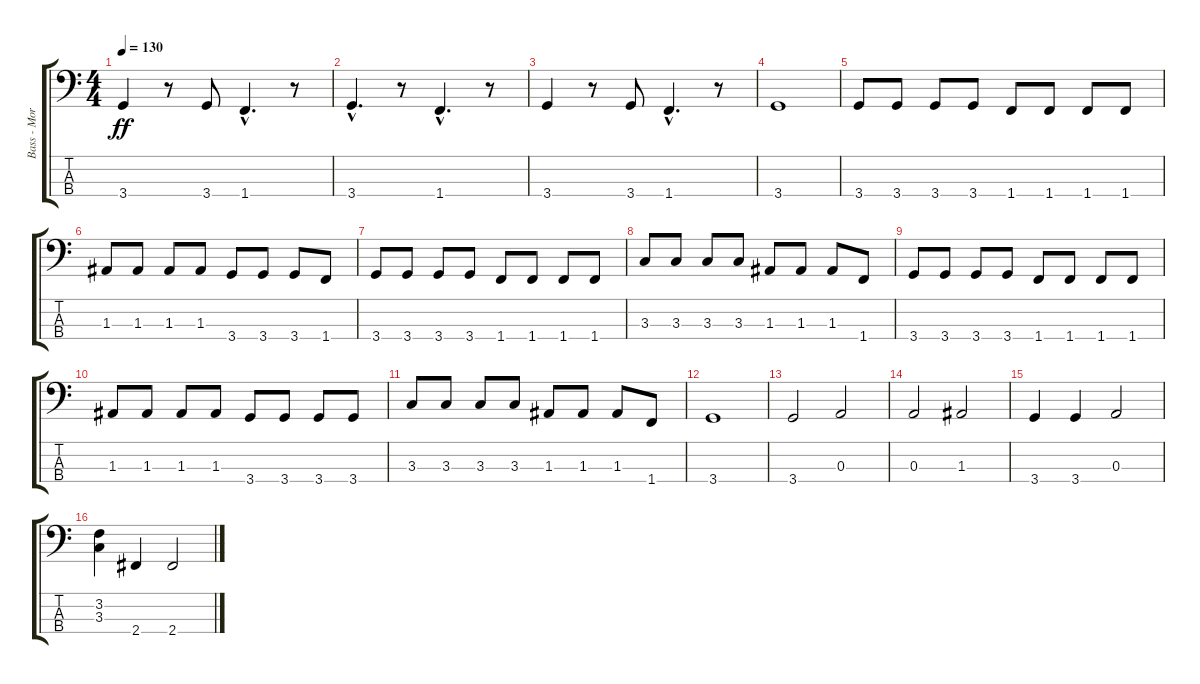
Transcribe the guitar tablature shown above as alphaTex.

\track ("Bass - Morgan Henderson" "Bass - Mor") {instrument electricbassfinger}
\staff {score tabs}
\tuning (G2 D2 A1 E1) {hide}
\ts (4 4)
\tempo 130
\clef f4
\ks c
3.4.4{dy ff} r.8 3.4.8 1.4{hac}.4{d} r.8 |
3.4{hac}.4{d} r.8 1.4{hac}.4{d} r.8 |
3.4.4 r.8 3.4.8 1.4{hac}.4{d} r.8 |
3.4.1 |
3.4.8 3.4.8 3.4.8 3.4.8 1.4.8 1.4.8 1.4.8 1.4.8 |
1.3.8 1.3.8 1.3.8 1.3.8 3.4.8 3.4.8 3.4.8 1.4.8 |
3.4.8 3.4.8 3.4.8 3.4.8 1.4.8 1.4.8 1.4.8 1.4.8 |
3.3.8 3.3.8 3.3.8 3.3.8 1.3.8 1.3.8 1.3.8 1.4.8 |
3.4.8 3.4.8 3.4.8 3.4.8 1.4.8 1.4.8 1.4.8 1.4.8 |
1.3.8 1.3.8 1.3.8 1.3.8 3.4.8 3.4.8 3.4.8 3.4.8 |
3.3.8 3.3.8 3.3.8 3.3.8 1.3.8 1.3.8 1.3.8 1.4.8 |
3.4.1 |
3.4.2 0.3.2 |
0.3.2 1.3.2 |
3.4.4 3.4.4 0.3.2 |
(3.2 3.3).4 2.4.4 2.4.2
